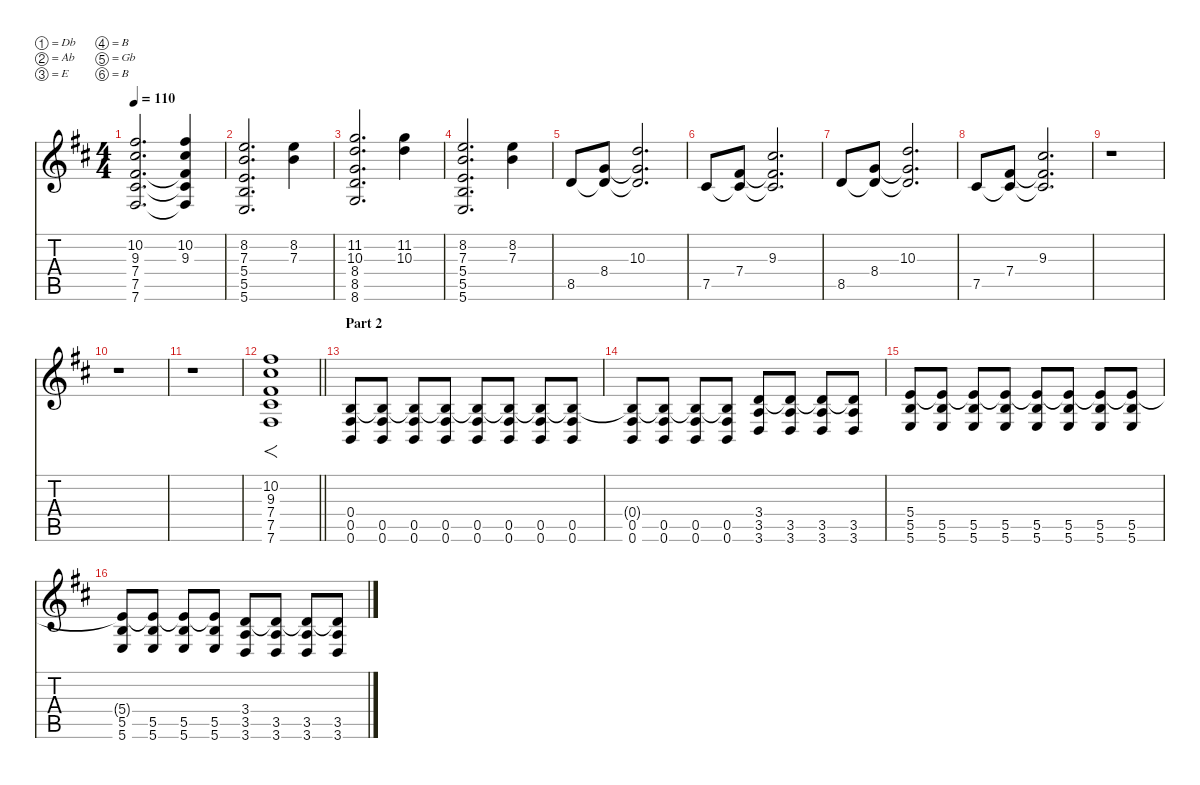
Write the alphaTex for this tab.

\defaultSystemsLayout 4
\hideDynamics
\bracketExtendMode nobrackets
\singleTrackTrackNamePolicy hidden
\multiTrackTrackNamePolicy hidden
\firstSystemTrackNameMode fullname
\firstSystemTrackNameOrientation horizontal
\otherSystemsTrackNameOrientation horizontal
\track ("Aaron Turner Dist" "dist.guit.") {defaultSystemsLayout 8 instrument overdrivenguitar}
\staff {score tabs}
\tuning (Db4 Ab3 E3 B2 Gb2 B1)
\ts (4 4)
\tempo 110
\clef g2
\ks bminor
(10.2{acc #} 9.3{acc #} 7.4{acc #} 7.5{acc #} 7.6{acc #}).2{d dy f beam Up} (10.2{acc #} 9.3{acc #} 7.4{t acc #} 7.5{t acc #} 7.6{t acc #}).4{beam Up} |
(8.2{acc forcenatural} 7.3{acc forcenatural} 5.4{acc forcenatural} 5.5{acc forcenatural} 5.6{acc forcenatural}).2{d beam Up} (8.2{acc forcenatural} 7.3{acc forcenatural}).4{beam Down} |
(11.2{acc forcenatural} 10.3{acc forcenatural} 8.4{acc forcenatural} 8.5{acc forcenatural} 8.6{acc forcenatural}).2{d beam Up} (11.2{acc forcenatural} 10.3{acc forcenatural}).4{beam Down} |
(8.2{acc forcenatural} 7.3{acc forcenatural} 5.4{acc forcenatural} 5.5{acc forcenatural} 5.6{acc forcenatural}).2{d beam Up} (8.2{acc forcenatural} 7.3{acc forcenatural}).4{beam Down} |
8.5{acc forcenatural}.8{beam Up} (8.4{acc forcenatural} 8.5{t acc forcenatural}).8{beam Up} (10.3{acc forcenatural} 8.4{t acc forcenatural} 8.5{t acc forcenatural}).2{d beam Up} |
7.5{acc #}.8{beam Up} (7.4{acc #} 7.5{t acc #}).8{beam Up} (9.3{acc #} 7.4{t acc #} 7.5{t acc #}).2{d beam Up} |
8.5{acc forcenatural}.8{beam Up} (8.4{acc forcenatural} 8.5{t acc forcenatural}).8{beam Up} (10.3{acc forcenatural} 8.4{t acc forcenatural} 8.5{t acc forcenatural}).2{d beam Up} |
7.5{acc #}.8{beam Up} (7.4{acc #} 7.5{t acc #}).8{beam Up} (9.3{acc #} 7.4{t acc #} 7.5{t acc #}).2{d beam Up} |
r.1{beam Down} |
r.1{beam Down} |
r.1{beam Down} |
\barLineRight lightlight
(10.2{acc #} 9.3{acc #} 7.4{acc #} 7.5{acc #} 7.6{acc #}).1{f instrument overdrivenguitar beam Up} |
\section ("" "Part 2")
(0.4{acc forcenatural} 0.5{acc #} 0.6{acc forcenatural}).8{beam Up} (0.4{t acc forcenatural} 0.5{acc #} 0.6{acc forcenatural}).8{beam Up} (0.4{t acc forcenatural} 0.5{acc #} 0.6{acc forcenatural}).8{beam Up} (0.4{t acc forcenatural} 0.5{acc #} 0.6{acc forcenatural}).8{beam Up} (0.4{t acc forcenatural} 0.5{acc #} 0.6{acc forcenatural}).8{beam Up} (0.4{t acc forcenatural} 0.5{acc #} 0.6{acc forcenatural}).8{beam Up} (0.4{t acc forcenatural} 0.5{acc #} 0.6{acc forcenatural}).8{beam Up} (0.4{t acc forcenatural} 0.5{acc #} 0.6{acc forcenatural}).8{beam Up} |
(0.4{t acc forcenatural} 0.5{acc #} 0.6{acc forcenatural}).8{beam Up} (0.4{t acc forcenatural} 0.5{acc #} 0.6{acc forcenatural}).8{beam Up} (0.4{t acc forcenatural} 0.5{acc #} 0.6{acc forcenatural}).8{beam Up} (0.4{t acc forcenatural} 0.5{acc #} 0.6{acc forcenatural}).8{beam Up} (3.4{acc forcenatural} 3.5{acc forcenatural} 3.6{acc forcenatural}).8{beam Up} (3.4{t acc forcenatural} 3.5{acc forcenatural} 3.6{acc forcenatural}).8{beam Up} (3.4{t acc forcenatural} 3.5{acc forcenatural} 3.6{acc forcenatural}).8{beam Up} (3.4{t acc forcenatural} 3.5{acc forcenatural} 3.6{acc forcenatural}).8{beam Up} |
(5.4{acc forcenatural} 5.5{acc forcenatural} 5.6{acc forcenatural}).8{beam Up} (5.4{t acc forcenatural} 5.5{acc forcenatural} 5.6{acc forcenatural}).8{beam Up} (5.4{t acc forcenatural} 5.5{acc forcenatural} 5.6{acc forcenatural}).8{beam Up} (5.4{t acc forcenatural} 5.5{acc forcenatural} 5.6{acc forcenatural}).8{beam Up} (5.4{t acc forcenatural} 5.5{acc forcenatural} 5.6{acc forcenatural}).8{beam Up} (5.4{t acc forcenatural} 5.5{acc forcenatural} 5.6{acc forcenatural}).8{beam Up} (5.4{t acc forcenatural} 5.5{acc forcenatural} 5.6{acc forcenatural}).8{beam Up} (5.4{t acc forcenatural} 5.5{acc forcenatural} 5.6{acc forcenatural}).8{beam Up} |
(5.4{t acc forcenatural} 5.5{acc forcenatural} 5.6{acc forcenatural}).8{beam Up} (5.4{t acc forcenatural} 5.5{acc forcenatural} 5.6{acc forcenatural}).8{beam Up} (5.4{t acc forcenatural} 5.5{acc forcenatural} 5.6{acc forcenatural}).8{beam Up} (5.4{t acc forcenatural} 5.5{acc forcenatural} 5.6{acc forcenatural}).8{beam Up} (3.4{acc forcenatural} 3.5{acc forcenatural} 3.6{acc forcenatural}).8{beam Up} (3.4{t acc forcenatural} 3.5{acc forcenatural} 3.6{acc forcenatural}).8{beam Up} (3.4{t acc forcenatural} 3.5{acc forcenatural} 3.6{acc forcenatural}).8{beam Up} (3.4{t acc forcenatural} 3.5{acc forcenatural} 3.6{acc forcenatural}).8{beam Up}
